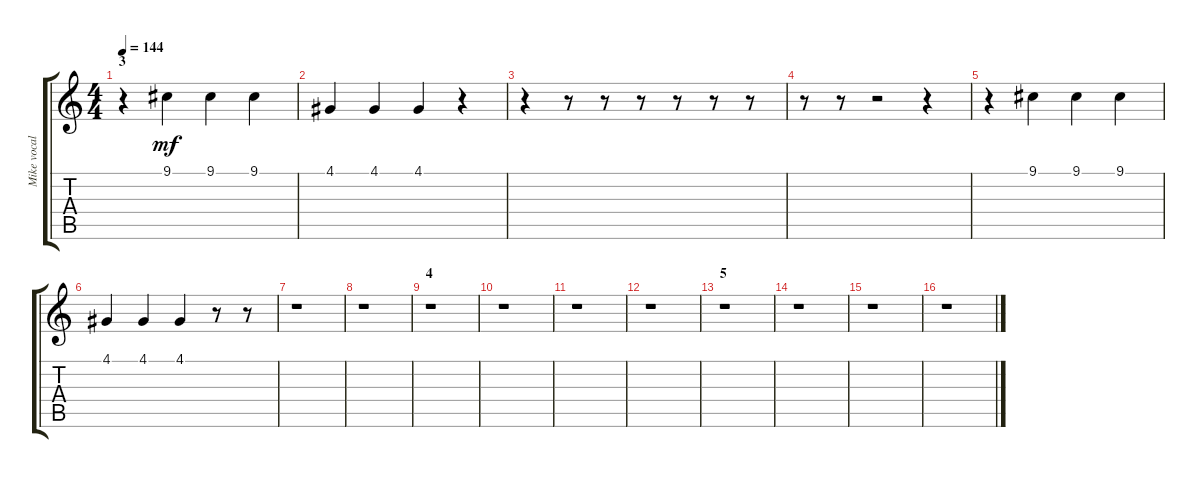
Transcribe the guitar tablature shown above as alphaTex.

\track ("Mike vocals" "Mike vocal") {instrument tenorsax}
\staff {score tabs}
\tuning (E4 B3 G3 D3 A2 E2) {hide}
\ts (4 4)
\section ("" "3")
\tempo 144
\clef g2
\ks c
r.4{dy mf} 9.1.4 9.1.4 9.1.4 |
4.1.4 4.1.4 4.1.4 r.4 |
r.4 r.8 r.8 r.8 r.8 r.8 r.8 |
r.8 r.8 r.2 r.4 |
r.4 9.1.4 9.1.4 9.1.4 |
4.1.4 4.1.4 4.1.4 r.8 r.8 |
r.1 |
r.1 |
\section ("" "4")
r.1 |
r.1 |
r.1 |
r.1 |
\section ("" "5")
r.1 |
r.1 |
r.1 |
r.1
